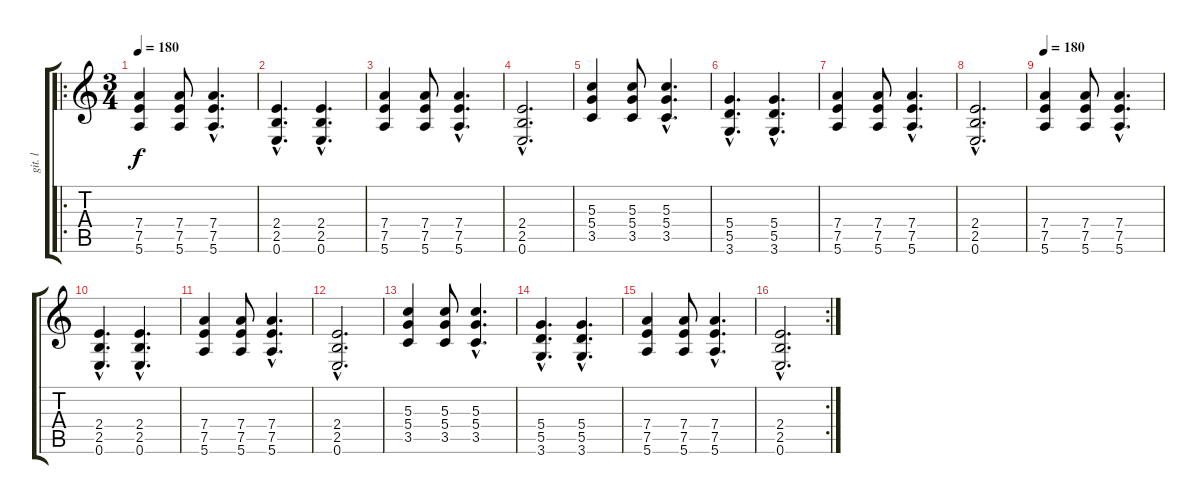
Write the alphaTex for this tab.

\track ("git. l" "git. l") {instrument electricguitarclean}
\staff {score tabs}
\tuning (E4 B3 G3 D3 A2 E2) {hide}
\ro
\ts (3 4)
\tempo 180
\clef g2
\ks c
(7.4 7.5 5.6).4{dy f instrument distortionguitar} (7.4 7.5 5.6).8 (7.4{hac} 7.5{hac} 5.6{hac}).4{d} |
(2.4{hac} 2.5{hac} 0.6{hac}).4{d} (2.4{hac} 2.5{hac} 0.6{hac}).4{d} |
(7.4 7.5 5.6).4 (7.4 7.5 5.6).8 (7.4{hac} 7.5{hac} 5.6{hac}).4{d} |
(2.4{hac} 2.5{hac} 0.6{hac}).2{d} |
(5.3 5.4 3.5).4 (5.3 5.4 3.5).8 (5.3{hac} 5.4{hac} 3.5{hac}).4{d} |
(5.4{hac} 5.5{hac} 3.6{hac}).4{d} (5.4{hac} 5.5{hac} 3.6{hac}).4{d} |
(7.4 7.5 5.6).4 (7.4 7.5 5.6).8 (7.4{hac} 7.5{hac} 5.6{hac}).4{d} |
(2.4{hac} 2.5{hac} 0.6{hac}).2{d} |
\tempo 180
(7.4 7.5 5.6).4{instrument distortionguitar} (7.4 7.5 5.6).8 (7.4{hac} 7.5{hac} 5.6{hac}).4{d} |
(2.4{hac} 2.5{hac} 0.6{hac}).4{d} (2.4{hac} 2.5{hac} 0.6{hac}).4{d} |
(7.4 7.5 5.6).4 (7.4 7.5 5.6).8 (7.4{hac} 7.5{hac} 5.6{hac}).4{d} |
(2.4{hac} 2.5{hac} 0.6{hac}).2{d} |
(5.3 5.4 3.5).4 (5.3 5.4 3.5).8 (5.3{hac} 5.4{hac} 3.5{hac}).4{d} |
(5.4{hac} 5.5{hac} 3.6{hac}).4{d} (5.4{hac} 5.5{hac} 3.6{hac}).4{d} |
(7.4 7.5 5.6).4 (7.4 7.5 5.6).8 (7.4{hac} 7.5{hac} 5.6{hac}).4{d} |
\rc 2
(2.4{hac} 2.5{hac} 0.6{hac}).2{d}
